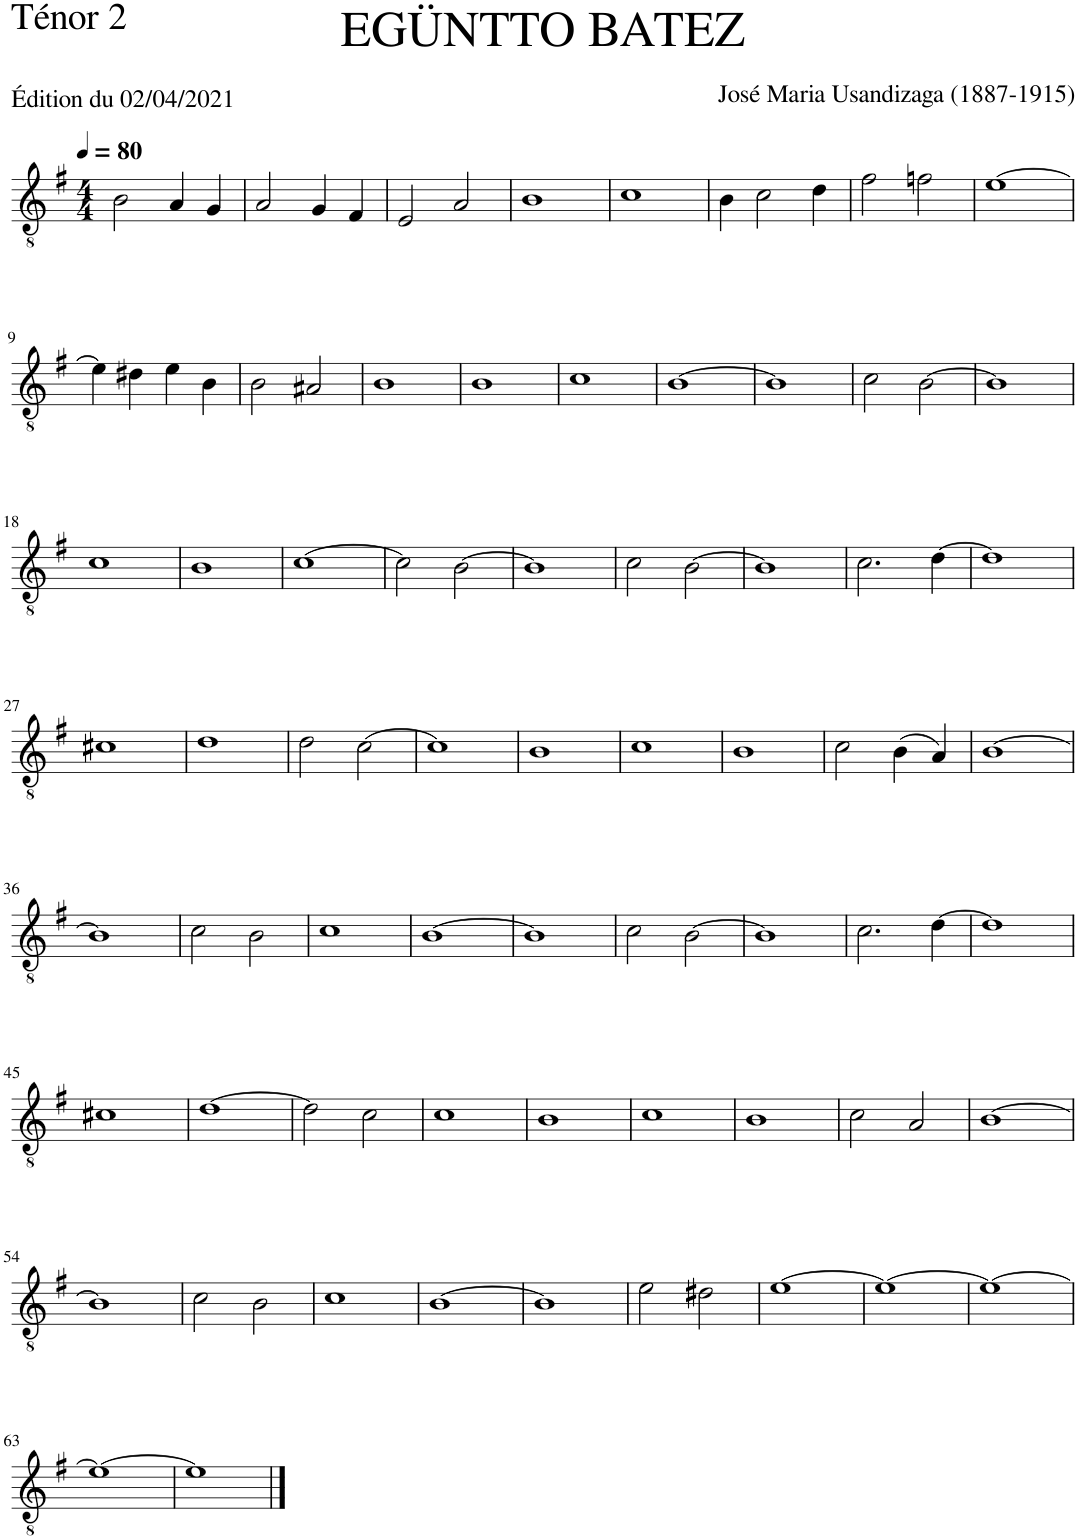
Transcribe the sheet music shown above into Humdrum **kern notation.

**kern
*part1
*staff1
*I"Ténor 2
*I'T.2
*clefGv2
*k[f#]
*M4/4
*MM80
=1
2B\
4A/
4G/
=2
2A/
4G/
4F#/
=3
2E/
2A/
=4
1B
=5
1c
=6
4B\
2c\
4d\
=7
2f#\
2fn\
=8
[1e
!!LO:LB:g=z
=9
4e\]
4d#X\
4e\
4B\
=10
2B\
2A#X/
=11
1B
=12
1B
=13
1c
=14
[1B
=15
1B]
=16
2c\
[2B\
=17
1B]
!!LO:LB:g=z
=18
1c
=19
1B
=20
[1c
=21
2c\]
[2B\
=22
1B]
=23
2c\
[2B\
=24
1B]
=25
2.c\
[4d\
=26
1d]
!!LO:LB:g=z
=27
1c#X
=28
1d
=29
2d\
[2c\
=30
1c]
=31
1B
=32
1c
=33
1B
=34
2c\
(4B\
4A/)
=35
[1B
!!LO:LB:g=z
=36
1B]
=37
2c\
2B\
=38
1c
=39
[1B
=40
1B]
=41
2c\
[2B\
=42
1B]
=43
2.c\
[4d\
=44
1d]
!!LO:LB:g=z
=45
1c#X
=46
[1d
=47
2d\]
2c\
=48
1c
=49
1B
=50
1c
=51
1B
=52
2c\
2A/
=53
[1B
!!LO:LB:g=z
=54
1B]
=55
2c\
2B\
=56
1c
=57
[1B
=58
1B]
=59
2e\
2d#X\
=60
[1e
=61
1e_
=62
1e_
!!LO:LB:g=z
=63
1e_
=64
1e]
==
*-
